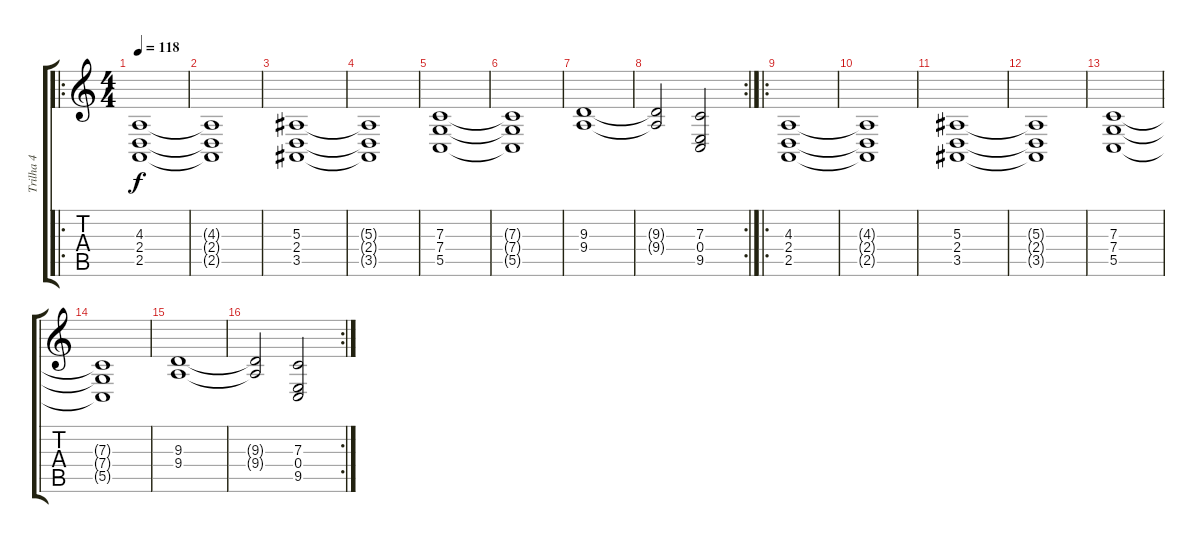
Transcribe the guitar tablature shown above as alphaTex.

\track ("Trilha 4" "Trilha 4") {instrument synthstrings2}
\staff {score tabs}
\tuning (D4 A3 F3 C3 G2 D2) {hide}
\ro
\ts (4 4)
\tempo 118
\clef g2
\ks c
(4.3 2.4 2.5).1{dy f} |
(4.3{t} 2.4{t} 2.5{t}).1 |
(5.3 2.4 3.5).1 |
(5.3{t} 2.4{t} 3.5{t}).1 |
(7.3 7.4 5.5).1 |
(7.3{t} 7.4{t} 5.5{t}).1 |
(9.3 9.4).1 |
\rc 2
(9.3{t} 9.4{t}).2 (7.3 0.4 9.5).2 |
\ro
(4.3 2.4 2.5).1 |
(4.3{t} 2.4{t} 2.5{t}).1 |
(5.3 2.4 3.5).1 |
(5.3{t} 2.4{t} 3.5{t}).1 |
(7.3 7.4 5.5).1 |
(7.3{t} 7.4{t} 5.5{t}).1 |
(9.3 9.4).1 |
\rc 2
(9.3{t} 9.4{t}).2 (7.3 0.4 9.5).2
